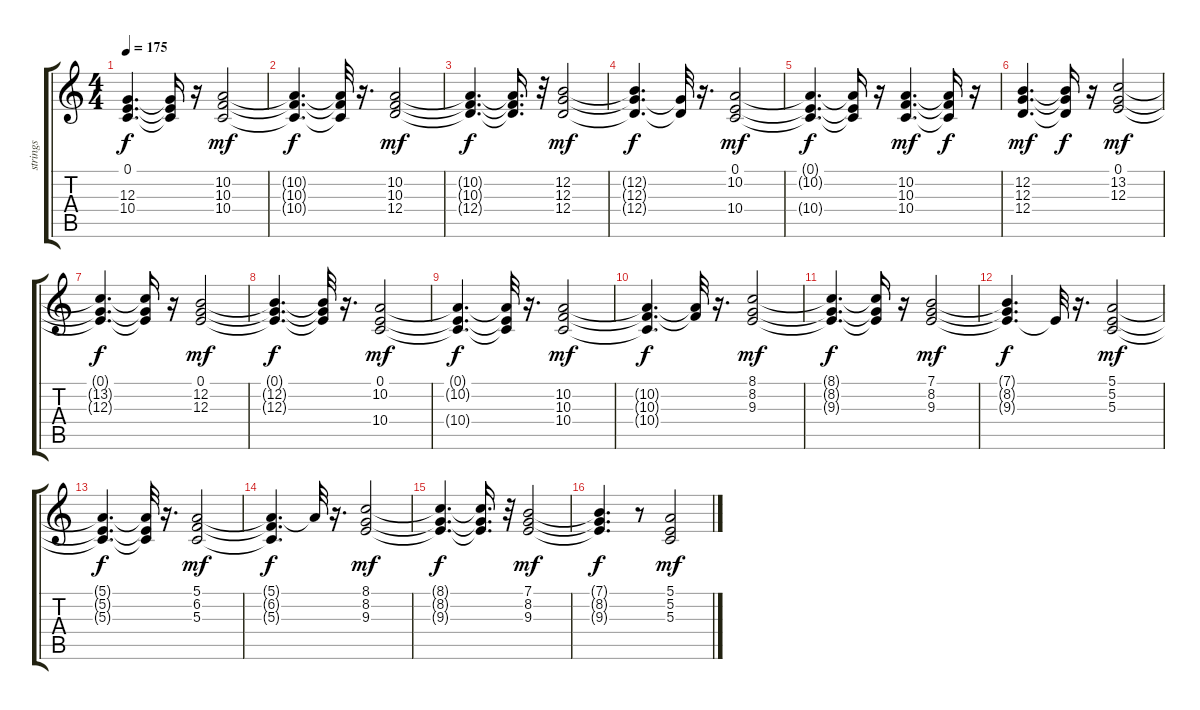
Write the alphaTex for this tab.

\track ("strings" "strings") {instrument synthstrings1}
\staff {score tabs}
\tuning (E4 B3 G3 D3 A2 E2) {hide}
\ts (4 4)
\tempo 175
\clef g2
\ks c
(0.1{t} 12.3{t} 10.4{t}).4{d dy f} (0.1{t} 12.3{t} 10.4{t}).16 r.16 (10.2 10.3 10.4).2{dy mf} |
(10.2{t} 10.3{t} 10.4{t}).4{d dy f} (10.2{t} 10.3{t} 10.4{t}).32 r.16{d} (10.2 10.3 12.4).2{dy mf} |
(10.2{t} 10.3{t} 12.4{t}).4{d dy f} (10.2{t} 10.3{t} 12.4{t}).16{d} r.32 (12.2 12.3 12.4).2{dy mf} |
(12.2{t} 12.3{t} 12.4{t}).4{d dy f} (12.3{t} 12.4{t}).32 r.16{d} (0.1 10.2 10.4).2{dy mf} |
(0.1{t} 10.2{t} 10.4{t}).4{d dy f} (0.1{t} 10.2{t} 10.4{t}).16 r.16 (10.2 10.3 10.4).4{d dy mf} (10.2{t} 10.3{t} 10.4{t}).16{dy f} r.16 |
(12.2 12.3 12.4).4{d dy mf} (12.2{t} 12.3{t} 12.4{t}).16{dy f} r.16 (0.1 13.2 12.3).2{dy mf} |
(0.1{t} 13.2{t} 12.3{t}).4{d dy f} (0.1{t} 13.2{t} 12.3{t}).16 r.16 (0.1 12.2 12.3).2{dy mf} |
(0.1{t} 12.2{t} 12.3{t}).4{d dy f} (0.1{t} 12.2{t} 12.3{t}).32 r.16{d} (0.1 10.2 10.4).2{dy mf} |
(0.1{t} 10.2{t} 10.4{t}).4{d dy f} (0.1{t} 10.2{t} 10.4{t}).32 r.16{d} (10.2 10.3 10.4).2{dy mf} |
(10.2{t} 10.3{t} 10.4{t}).4{d dy f} (10.2{t} 10.3{t}).32 r.16{d} (8.1 8.2 9.3).2{dy mf} |
(8.1{t} 8.2{t} 9.3{t}).4{d dy f} (8.1{t} 8.2{t} 9.3{t}).16 r.16 (7.1 8.2 9.3).2{dy mf} |
(7.1{t} 8.2{t} 9.3{t}).4{d dy f} 9.3{t}.32 r.16{d} (5.1 5.2 5.3).2{dy mf} |
(5.1{t} 5.2{t} 5.3{t}).4{d dy f} (5.1{t} 5.2{t} 5.3{t}).32 r.16{d} (5.1 6.2 5.3).2{dy mf} |
(5.1{t} 6.2{t} 5.3{t}).4{d dy f} 5.1{t}.32 r.16{d} (8.1 8.2 9.3).2{dy mf} |
(8.1{t} 8.2{t} 9.3{t}).4{d dy f} (8.1{t} 8.2{t} 9.3{t}).16{d} r.32 (7.1 8.2 9.3).2{dy mf} |
(7.1{t} 8.2{t} 9.3{t}).4{d dy f} r.8 (5.1 5.2 5.3).2{dy mf}
